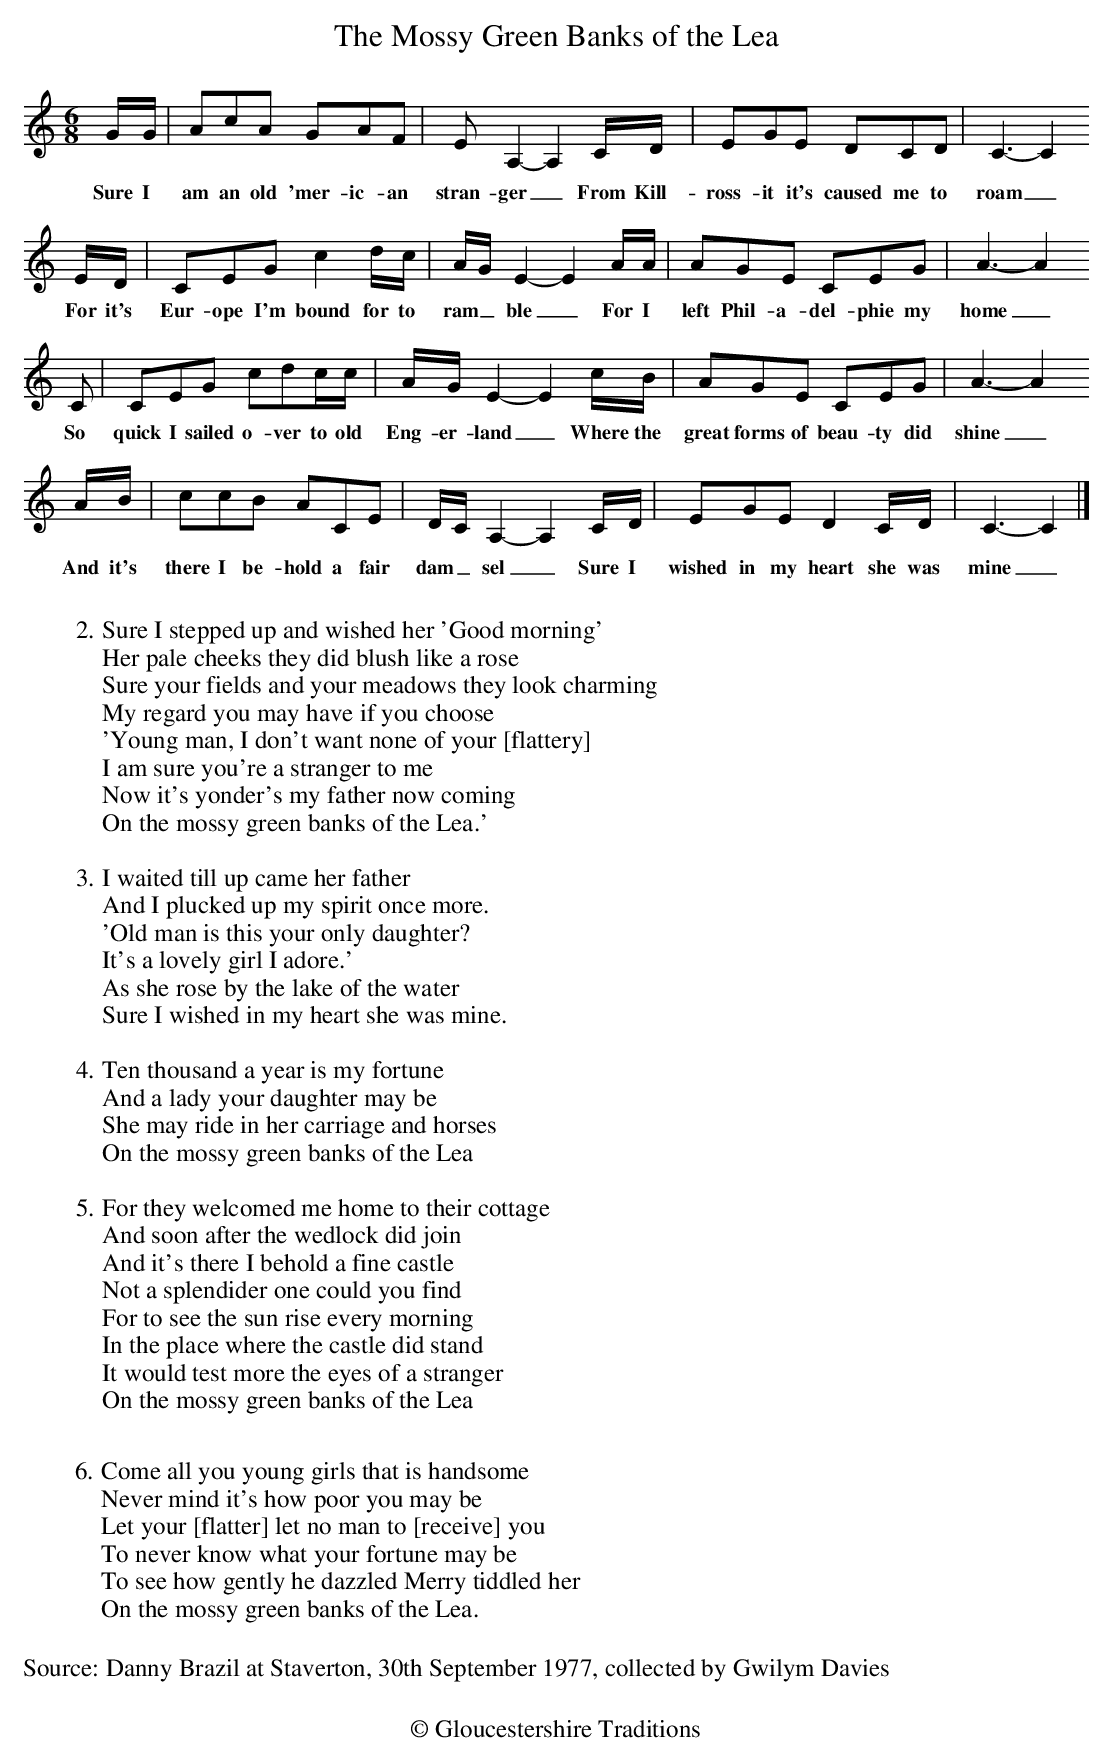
X:1
T:The Mossy Green Banks of the Lea
M:6/8
L:1/8
K:Cmaj
G/2G/2 | AcA GAF | EA,2-A,2C/2D/2 | EGE DCD | C3-C2
w:Sure I am an old 'mer-ic-an stran-ger_ From Kill-ross-it it's caused me to roam_
E/2D/2 | CEG c2d/2c/2 | A/2G/2E2-E2A/2A/2 | AGE CEG | A3-A2
w:For it's Eur-ope I'm bound for to ram_ble_ For I left Phil-a-del-phie my home_
C | CEG cdc/2c/2 | A/2G/2E2-E2c/2B/2 | AGE CEG | A3-A2
w:So quick I sailed o-ver to old Eng-er-land_ Where the great forms of beau-ty did shine_
A/2B/2 | ccB ACE | D/2C/2A,2-A,2C/2D/2 | EGE D2C/2D/2 | C3-C2 |]
w:And it's there I be-hold a fair dam_sel_ Sure I wished in my heart she was mine_
%%text
%%text
%%text
W:2.Sure I stepped up and wished her 'Good morning'
W:Her pale cheeks they did blush like a rose
W:Sure your fields and your meadows they look charming
W:My regard you may have if you choose
W:'Young man, I don't want none of your [flattery]
W:I am sure you're a stranger to me
W:Now it's yonder's my father now coming
W:On the mossy green banks of the Lea.'
W:
W:3.I waited till up came her father
W:And I plucked up my spirit once more.
W:'Old man is this your only daughter?
W:It's a lovely girl I adore.'
W:As she rose by the lake of the water
W:Sure I wished in my heart she was mine.
W:
W:4.Ten thousand a year is my fortune
W:And a lady your daughter may be
W:She may ride in her carriage and horses
W:On the mossy green banks of the Lea
W:
W:5.For they welcomed me home to their cottage
W:And soon after the wedlock did join
W:And it's there I behold a fine castle
W:Not a splendider one could you find
W:For to see the sun rise every morning
W:In the place where the castle did stand
W:It would test more the eyes of a stranger
W:On the mossy green banks of the Lea
W:
W:6.Come all you young girls that is handsome
W:Never mind it's how poor you may be
W:Let your [flatter] let no man to [receive] you
W:To never know what your fortune may be
W:To see how gently he dazzled Merry tiddled her
W:On the mossy green banks of the Lea.
W:
